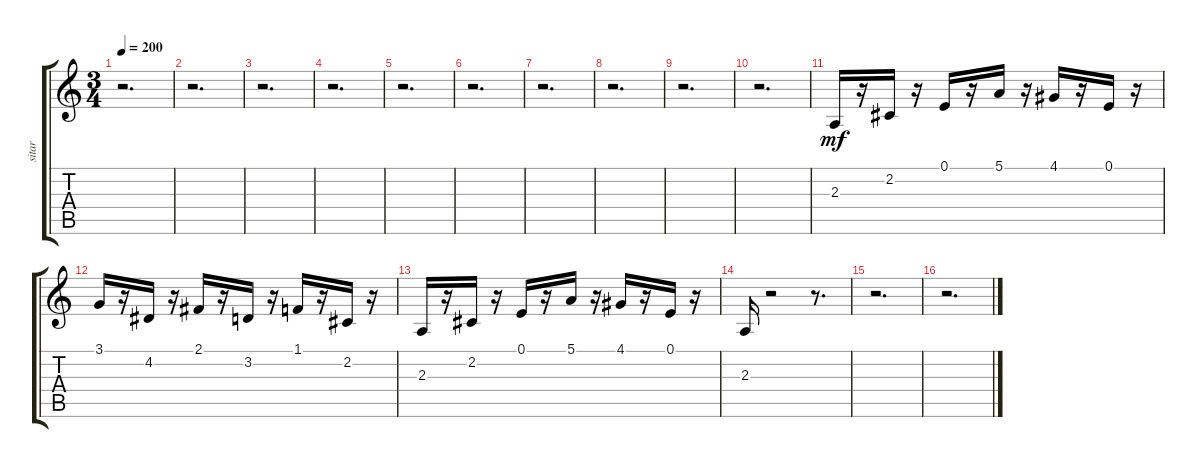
\track (" sitar" " sitar") {instrument sitar}
\staff {score tabs}
\tuning (E4 B3 G3 D3 A2 E2) {hide}
\ts (3 4)
\tempo 200
\clef g2
\ks c
r.2{d dy f} |
r.2{d} |
r.2{d} |
r.2{d} |
r.2{d} |
r.2{d} |
r.2{d} |
r.2{d} |
r.2{d} |
r.2{d} |
2.3.16{dy mf} r.16 2.2.16 r.16 0.1.16 r.16 5.1.16 r.16 4.1.16 r.16 0.1.16 r.16 |
3.1.16 r.16 4.2.16 r.16 2.1.16 r.16 3.2.16 r.16 1.1.16 r.16 2.2.16 r.16 |
2.3.16 r.16 2.2.16 r.16 0.1.16 r.16 5.1.16 r.16 4.1.16 r.16 0.1.16 r.16 |
2.3.16 r.2 r.8{d} |
r.2{d} |
r.2{d}
